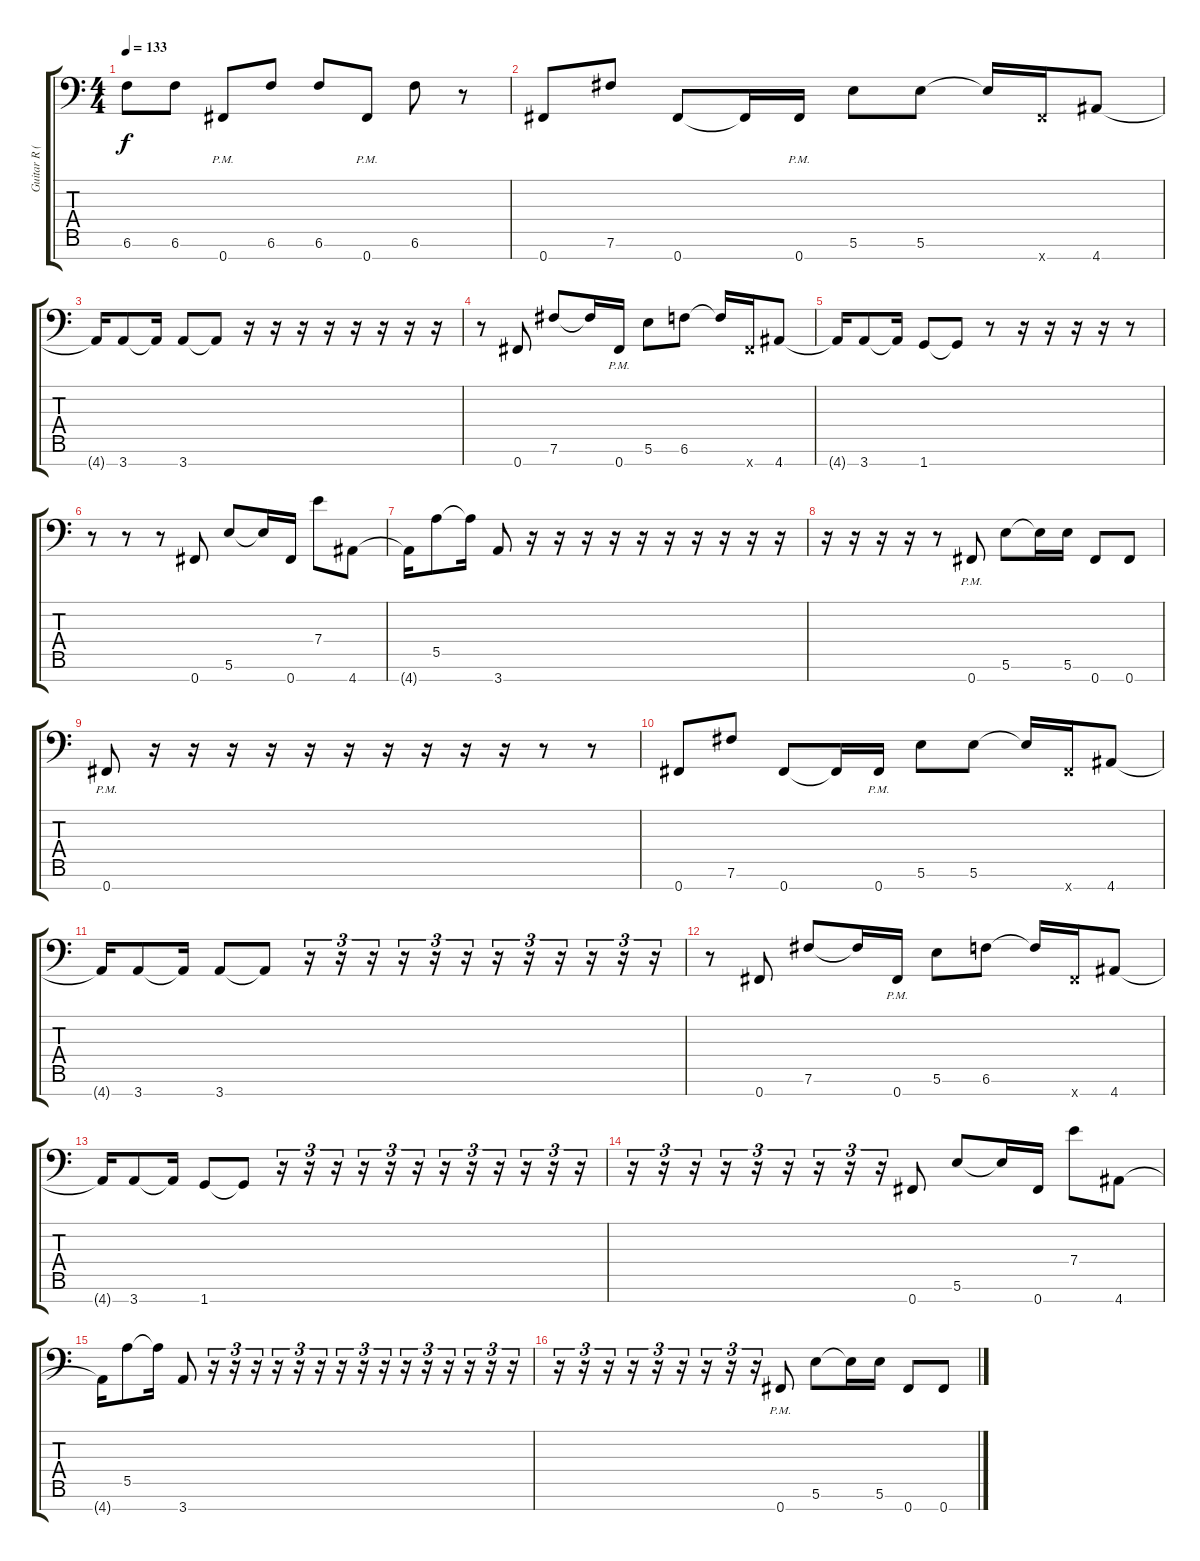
\track ("Guitar R (Bottom 7)" "Guitar R (") {instrument distortionguitar}
\staff {score tabs}
\tuning (B3 G3 D3 A2 E2 B1 Gb1) {hide}
\ts (4 4)
\tempo 133
\clef f4
\ks c
6.6.8{dy f} 6.6.8 0.7{pm}.8 6.6.8 6.6.8 0.7{pm}.8 6.6.8 r.8 |
0.7.8 7.6.8 0.7.8 0.7{t}.16 0.7{pm}.16 5.6.8 5.6.8 5.6{t}.16 0.7{x}.16 4.7.8 |
4.7{t}.16 3.7.8 3.7{t}.16 3.7.8 3.7{t}.8 r.16 r.16 r.16 r.16 r.16 r.16 r.16 r.16 |
r.8 0.7.8 7.6.8 7.6{t}.16 0.7{pm}.16 5.6.8 6.6.8 6.6{t}.16 0.7{x}.16 4.7.8 |
4.7{t}.16 3.7.8 3.7{t}.16 1.7.8 1.7{t}.8 r.8 r.16 r.16 r.16 r.16 r.8 |
r.8 r.8 r.8 0.7.8 5.6.8 5.6{t}.16 0.7.16 7.4.8 4.7.8 |
4.7{t}.16 5.5.8 5.5{t}.16 3.7.8 r.16 r.16 r.16 r.16 r.16 r.16 r.16 r.16 r.16 r.16 |
r.16 r.16 r.16 r.16 r.8 0.7{pm}.8 5.6.8 5.6{t}.16 5.6.16 0.7.8 0.7.8 |
0.7{pm}.8 r.16 r.16 r.16 r.16 r.16 r.16 r.16 r.16 r.16 r.16 r.8 r.8 |
0.7.8 7.6.8 0.7.8 0.7{t}.16 0.7{pm}.16 5.6.8 5.6.8 5.6{t}.16 0.7{x}.16 4.7.8 |
4.7{t}.16 3.7.8 3.7{t}.16 3.7.8 3.7{t}.8 r.16{tu (3 2)} r.16{tu (3 2)} r.16{tu (3 2)} r.16{tu (3 2)} r.16{tu (3 2)} r.16{tu (3 2)} r.16{tu (3 2)} r.16{tu (3 2)} r.16{tu (3 2)} r.16{tu (3 2)} r.16{tu (3 2)} r.16{tu (3 2)} |
r.8 0.7.8 7.6.8 7.6{t}.16 0.7{pm}.16 5.6.8 6.6.8 6.6{t}.16 0.7{x}.16 4.7.8 |
4.7{t}.16 3.7.8 3.7{t}.16 1.7.8 1.7{t}.8 r.16{tu (3 2)} r.16{tu (3 2)} r.16{tu (3 2)} r.16{tu (3 2)} r.16{tu (3 2)} r.16{tu (3 2)} r.16{tu (3 2)} r.16{tu (3 2)} r.16{tu (3 2)} r.16{tu (3 2)} r.16{tu (3 2)} r.16{tu (3 2)} |
r.16{tu (3 2)} r.16{tu (3 2)} r.16{tu (3 2)} r.16{tu (3 2)} r.16{tu (3 2)} r.16{tu (3 2)} r.16{tu (3 2)} r.16{tu (3 2)} r.16{tu (3 2)} 0.7.8 5.6.8 5.6{t}.16 0.7.16 7.4.8 4.7.8 |
4.7{t}.16 5.5.8 5.5{t}.16 3.7.8 r.16{tu (3 2)} r.16{tu (3 2)} r.16{tu (3 2)} r.16{tu (3 2)} r.16{tu (3 2)} r.16{tu (3 2)} r.16{tu (3 2)} r.16{tu (3 2)} r.16{tu (3 2)} r.16{tu (3 2)} r.16{tu (3 2)} r.16{tu (3 2)} r.16{tu (3 2)} r.16{tu (3 2)} r.16{tu (3 2)} |
r.16{tu (3 2)} r.16{tu (3 2)} r.16{tu (3 2)} r.16{tu (3 2)} r.16{tu (3 2)} r.16{tu (3 2)} r.16{tu (3 2)} r.16{tu (3 2)} r.16{tu (3 2)} 0.7{pm}.8 5.6.8 5.6{t}.16 5.6.16 0.7.8 0.7.8
